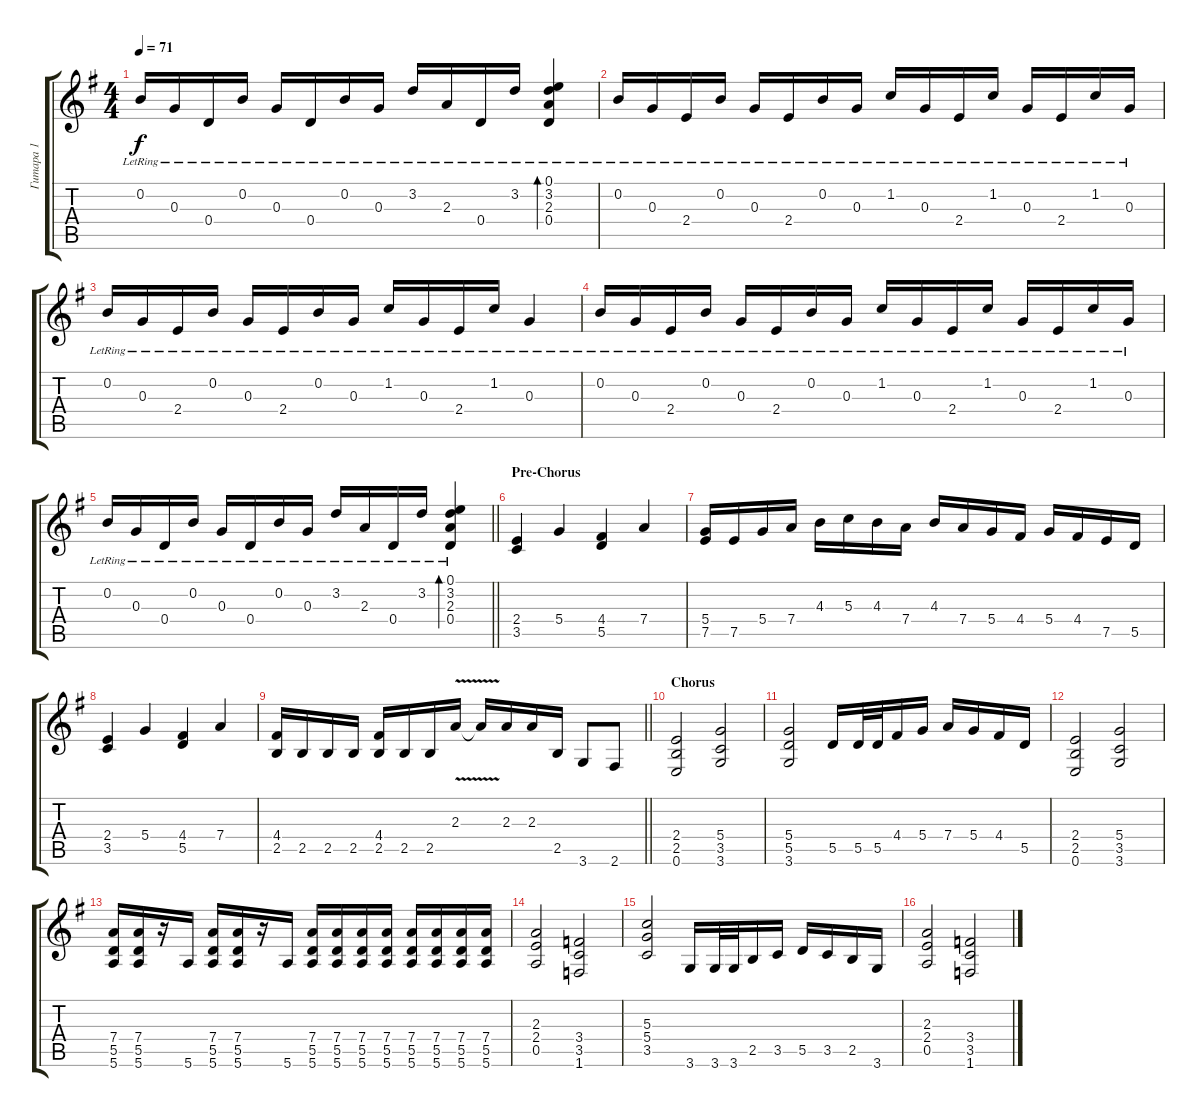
\track ("Гитара 1" "Гитара 1") {instrument distortionguitar}
\staff {score tabs}
\tuning (E4 B3 G3 D3 A2 E2) {hide}
\ts (4 4)
\tempo 71
\clef g2
\ks eminor
0.2{lr}.16{dy f} 0.3{lr}.16 0.4{lr}.16 0.2{lr}.16 0.3{lr}.16 0.4{lr}.16 0.2{lr}.16 0.3{lr}.16 3.2{lr}.16 2.3{lr}.16 0.4{lr}.16 3.2{lr}.16 (0.1{lr} 3.2{lr} 2.3{lr} 0.4{lr}).4{bd 60} |
0.2{lr}.16 0.3{lr}.16 2.4{lr}.16 0.2{lr}.16 0.3{lr}.16 2.4{lr}.16 0.2{lr}.16 0.3{lr}.16 1.2{lr}.16 0.3{lr}.16 2.4{lr}.16 1.2{lr}.16 0.3{lr}.16 2.4{lr}.16 1.2{lr}.16 0.3{lr}.16 |
0.2{lr}.16 0.3{lr}.16 2.4{lr}.16 0.2{lr}.16 0.3{lr}.16 2.4{lr}.16 0.2{lr}.16 0.3{lr}.16 1.2{lr}.16 0.3{lr}.16 2.4{lr}.16 1.2{lr}.16 0.3{lr}.4 |
0.2{lr}.16 0.3{lr}.16 2.4{lr}.16 0.2{lr}.16 0.3{lr}.16 2.4{lr}.16 0.2{lr}.16 0.3{lr}.16 1.2{lr}.16 0.3{lr}.16 2.4{lr}.16 1.2{lr}.16 0.3{lr}.16 2.4{lr}.16 1.2{lr}.16 0.3{lr}.16 |
\barLineRight lightlight
0.2{lr}.16 0.3{lr}.16 0.4{lr}.16 0.2{lr}.16 0.3{lr}.16 0.4{lr}.16 0.2{lr}.16 0.3{lr}.16 3.2{lr}.16 2.3{lr}.16 0.4{lr}.16 3.2{lr}.16 (0.1{lr} 3.2{lr} 2.3{lr} 0.4{lr}).4{bd 60} |
\section ("" "Pre-Chorus")
(2.4 3.5).4{instrument distortionguitar} 5.4.4 (4.4 5.5).4 7.4.4 |
(5.4 7.5).16 7.5.16 5.4.16 7.4.16 4.3.16 5.3.16 4.3.16 7.4.16 4.3.16 7.4.16 5.4.16 4.4.16 5.4.16 4.4.16 7.5.16 5.5.16 |
(2.4 3.5).4 5.4.4 (4.4 5.5).4 7.4.4 |
\barLineRight lightlight
(4.4 2.5).16 2.5.16 2.5.16 2.5.16 (4.4 2.5).16 2.5.16 2.5.16 2.3{v}.16 2.3{t}.16 2.3.16 2.3.16 2.5.16 3.6.8 2.6.8 |
\section ("" "Chorus")
(2.4 2.5 0.6).2 (5.4 3.5 3.6).2 |
(5.4 5.5 3.6).2 5.5.16 5.5.32 5.5.32 4.4.16 5.4.16 7.4.16 5.4.16 4.4.16 5.5.16 |
(2.4 2.5 0.6).2 (5.4 3.5 3.6).2 |
(7.4 5.5 5.6).16 (7.4 5.5 5.6).16 r.16 5.6.16 (7.4 5.5 5.6).16 (7.4 5.5 5.6).16 r.16 5.6.16 (7.4 5.5 5.6).16 (7.4 5.5 5.6).16 (7.4 5.5 5.6).16 (7.4 5.5 5.6).16 (7.4 5.5 5.6).16 (7.4 5.5 5.6).16 (7.4 5.5 5.6).16 (7.4 5.5 5.6).16 |
(2.3 2.4 0.5).2 (3.4 3.5 1.6).2 |
(5.3 5.4 3.5).2 3.6.16 3.6.32 3.6.32 2.5.16 3.5.16 5.5.16 3.5.16 2.5.16 3.6.16 |
(2.3 2.4 0.5).2 (3.4 3.5 1.6).2
